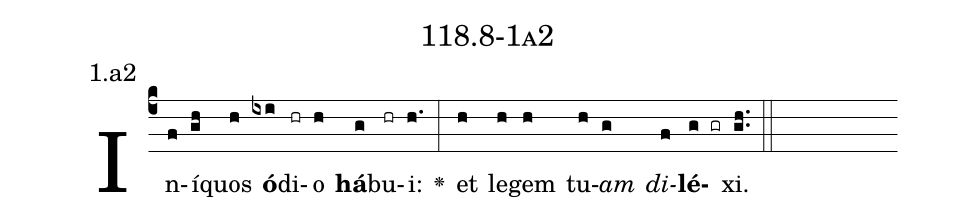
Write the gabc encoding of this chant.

name: 118.8-1a2;
annotation: 1.a2;
%%
(c4)In(f)í(gh)quos(h) <b>ó</b>(ixi)di(hr)o(h) <b>há</b>(g)bu(hr)i:(h.) <v>\greheightstar</v>(:) et(h) le(h)gem(h) tu(h)<i>am</i>(g) <i>di</i>(f)<b>lé</b>(g gr)xi.(gh..) (::)


%E(h) u(h) o(g) u(f) a(g) e.(gh..) (::)
